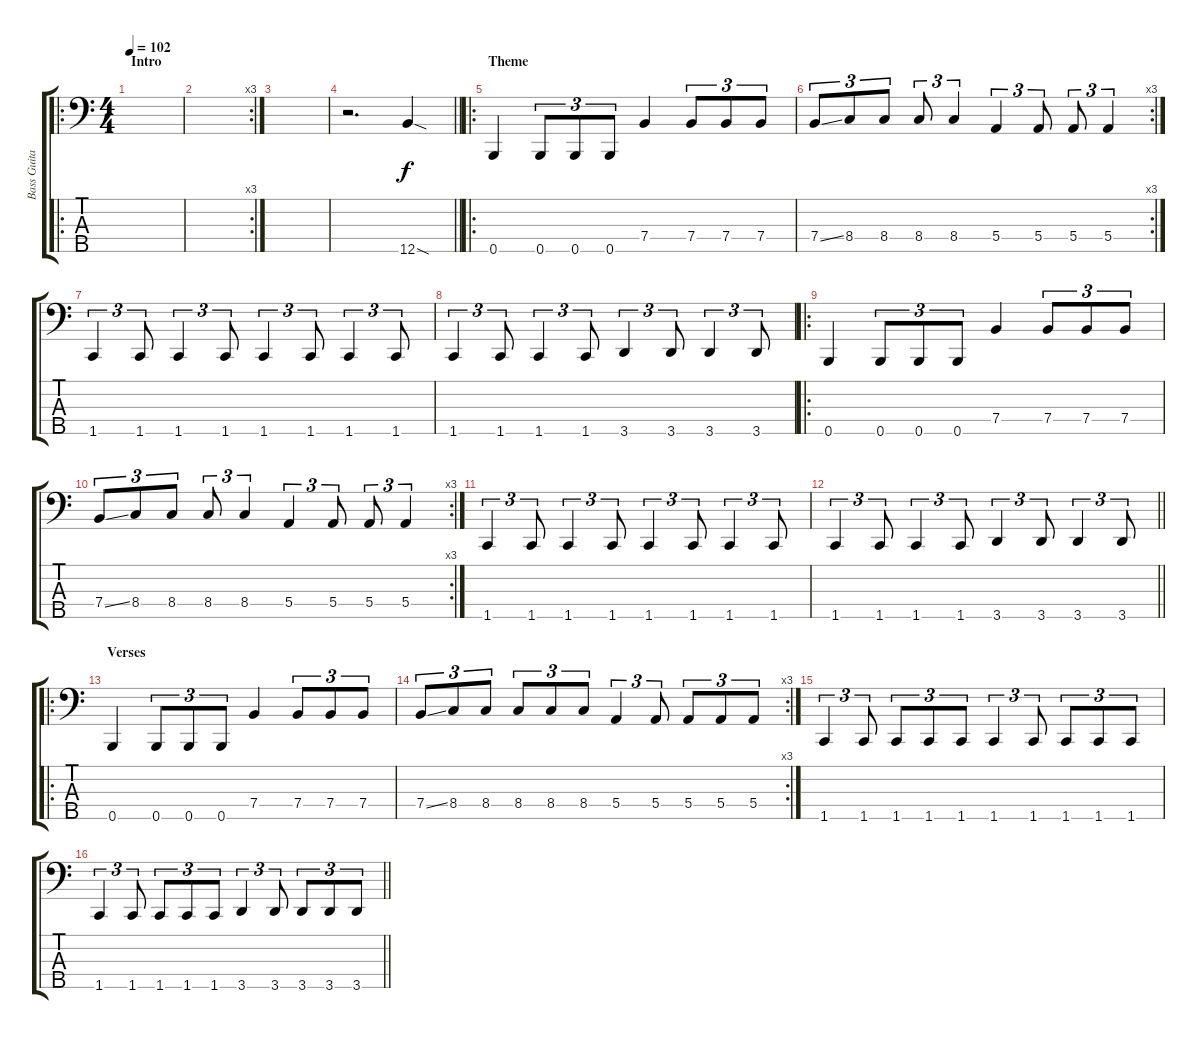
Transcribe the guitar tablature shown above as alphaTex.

\track ("Bass Guitar" "Bass Guita") {instrument electricbassfinger}
\staff {score tabs}
\tuning (Gb2 D2 A1 E1 B0) {hide}
\ro
\ts (4 4)
\section ("" "Intro")
\tempo 102
\clef f4
\ks c
|
\rc 3
|
|
\barLineRight lightlight
r.2{d} 12.5{sod}.4 |
\ro
\section ("" "Theme")
0.5.4 0.5.8{tu (3 2)} 0.5.8{tu (3 2)} 0.5.8{tu (3 2)} 7.4.4 7.4.8{tu (3 2)} 7.4.8{tu (3 2)} 7.4.8{tu (3 2)} |
\rc 3
7.4{ss}.8{tu (3 2)} 8.4.8{tu (3 2)} 8.4.8{tu (3 2)} 8.4.8{tu (3 2)} 8.4.4{tu (3 2)} 5.4.4{tu (3 2)} 5.4.8{tu (3 2)} 5.4.8{tu (3 2)} 5.4.4{tu (3 2)} |
1.5.4{tu (3 2)} 1.5.8{tu (3 2)} 1.5.4{tu (3 2)} 1.5.8{tu (3 2)} 1.5.4{tu (3 2)} 1.5.8{tu (3 2)} 1.5.4{tu (3 2)} 1.5.8{tu (3 2)} |
1.5.4{tu (3 2)} 1.5.8{tu (3 2)} 1.5.4{tu (3 2)} 1.5.8{tu (3 2)} 3.5.4{tu (3 2)} 3.5.8{tu (3 2)} 3.5.4{tu (3 2)} 3.5.8{tu (3 2)} |
\ro
0.5.4 0.5.8{tu (3 2)} 0.5.8{tu (3 2)} 0.5.8{tu (3 2)} 7.4.4 7.4.8{tu (3 2)} 7.4.8{tu (3 2)} 7.4.8{tu (3 2)} |
\rc 3
7.4{ss}.8{tu (3 2)} 8.4.8{tu (3 2)} 8.4.8{tu (3 2)} 8.4.8{tu (3 2)} 8.4.4{tu (3 2)} 5.4.4{tu (3 2)} 5.4.8{tu (3 2)} 5.4.8{tu (3 2)} 5.4.4{tu (3 2)} |
1.5.4{tu (3 2)} 1.5.8{tu (3 2)} 1.5.4{tu (3 2)} 1.5.8{tu (3 2)} 1.5.4{tu (3 2)} 1.5.8{tu (3 2)} 1.5.4{tu (3 2)} 1.5.8{tu (3 2)} |
\barLineRight lightlight
1.5.4{tu (3 2)} 1.5.8{tu (3 2)} 1.5.4{tu (3 2)} 1.5.8{tu (3 2)} 3.5.4{tu (3 2)} 3.5.8{tu (3 2)} 3.5.4{tu (3 2)} 3.5.8{tu (3 2)} |
\ro
\section ("" "Verses")
0.5.4 0.5.8{tu (3 2)} 0.5.8{tu (3 2)} 0.5.8{tu (3 2)} 7.4.4 7.4.8{tu (3 2)} 7.4.8{tu (3 2)} 7.4.8{tu (3 2)} |
\rc 3
7.4{ss}.8{tu (3 2)} 8.4.8{tu (3 2)} 8.4.8{tu (3 2)} 8.4.8{tu (3 2)} 8.4.8{tu (3 2)} 8.4.8{tu (3 2)} 5.4.4{tu (3 2)} 5.4.8{tu (3 2)} 5.4.8{tu (3 2)} 5.4.8{tu (3 2)} 5.4.8{tu (3 2)} |
1.5.4{tu (3 2)} 1.5.8{tu (3 2)} 1.5.8{tu (3 2)} 1.5.8{tu (3 2)} 1.5.8{tu (3 2)} 1.5.4{tu (3 2)} 1.5.8{tu (3 2)} 1.5.8{tu (3 2)} 1.5.8{tu (3 2)} 1.5.8{tu (3 2)} |
\barLineRight lightlight
1.5.4{tu (3 2)} 1.5.8{tu (3 2)} 1.5.8{tu (3 2)} 1.5.8{tu (3 2)} 1.5.8{tu (3 2)} 3.5.4{tu (3 2)} 3.5.8{tu (3 2)} 3.5.8{tu (3 2)} 3.5.8{tu (3 2)} 3.5.8{tu (3 2)}
